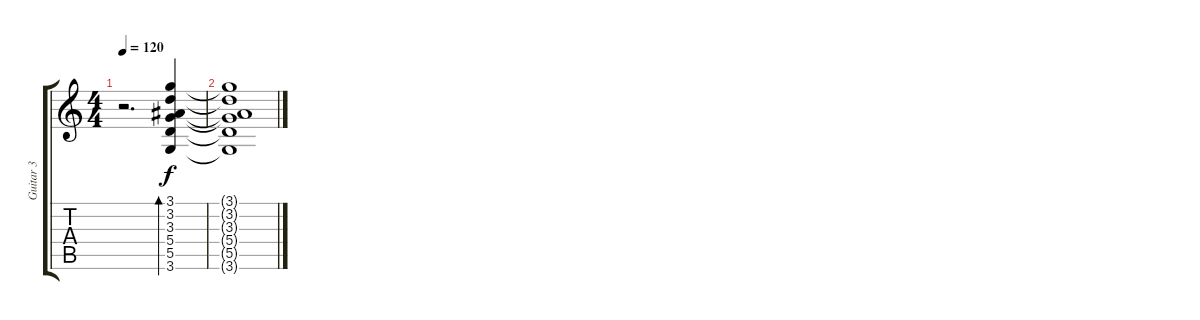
\track ("Guitar 3" "Guitar 3") {instrument acousticguitarsteel}
\staff {score tabs}
\tuning (E4 B3 G3 D3 A2 E2) {hide}
\ts (4 4)
\tempo 120
\clef g2
\ks c
r.2{d dy f} (3.1 3.2 3.3 5.4 5.5 3.6).4{bd 480} |
(3.1{t} 3.2{t} 3.3{t} 5.4{t} 5.5{t} 3.6{t}).1
